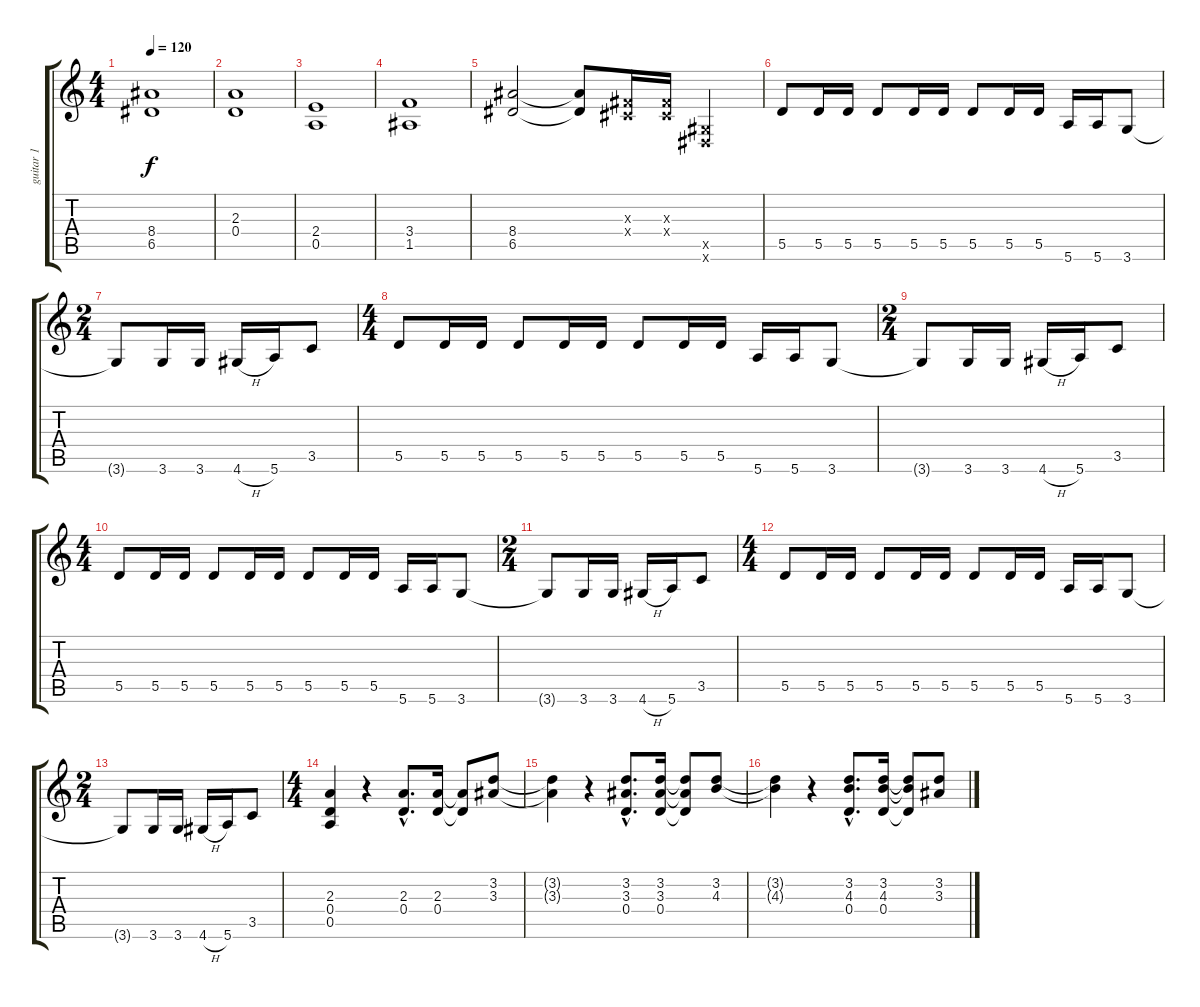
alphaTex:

\track ("guitar 1" "guitar 1") {instrument overdrivenguitar}
\staff {score tabs}
\tuning (E4 B3 G3 D3 A2 E2) {hide}
\ts (4 4)
\tempo 120
\clef g2
\ks c
(8.4 6.5).1{dy f} |
(2.3 0.4).1 |
(2.4 0.5).1 |
(3.4 1.5).1 |
(8.4 6.5).2 (8.4{t} 6.5{t}).8 (-1.3{x} -1.4{x}).16 (-1.3{x} -1.4{x}).16 (-1.5{x} -1.6{x}).4 |
5.5.8 5.5.16 5.5.16 5.5.8 5.5.16 5.5.16 5.5.8 5.5.16 5.5.16 5.6.16 5.6.16 3.6.8 |
\ts (2 4)
3.6{t}.8 3.6.16 3.6.16 4.6{h}.16 5.6.16 3.5.8 |
\ts (4 4)
5.5.8 5.5.16 5.5.16 5.5.8 5.5.16 5.5.16 5.5.8 5.5.16 5.5.16 5.6.16 5.6.16 3.6.8 |
\ts (2 4)
3.6{t}.8 3.6.16 3.6.16 4.6{h}.16 5.6.16 3.5.8 |
\ts (4 4)
5.5.8 5.5.16 5.5.16 5.5.8 5.5.16 5.5.16 5.5.8 5.5.16 5.5.16 5.6.16 5.6.16 3.6.8 |
\ts (2 4)
3.6{t}.8 3.6.16 3.6.16 4.6{h}.16 5.6.16 3.5.8 |
\ts (4 4)
5.5.8 5.5.16 5.5.16 5.5.8 5.5.16 5.5.16 5.5.8 5.5.16 5.5.16 5.6.16 5.6.16 3.6.8 |
\ts (2 4)
3.6{t}.8 3.6.16 3.6.16 4.6{h}.16 5.6.16 3.5.8 |
\ts (4 4)
(2.3 0.4 0.5).4 r.4 (2.3{hac} 0.4{hac}).8{d} (2.3 0.4).16 (2.3{t} 0.4{t}).8 (3.2 3.3).8 |
(3.2{t} 3.3{t}).4 r.4 (3.2{hac} 3.3{hac} 0.4{hac}).8{d} (3.2 3.3 0.4).16 (3.2{t} 3.3{t} 0.4{t}).8 (3.2 4.3).8 |
(3.2{t} 4.3{t}).4 r.4 (3.2{hac} 4.3{hac} 0.4{hac}).8{d} (3.2 4.3 0.4).16 (3.2{t} 4.3{t} 0.4{t}).8 (3.2 3.3).8
